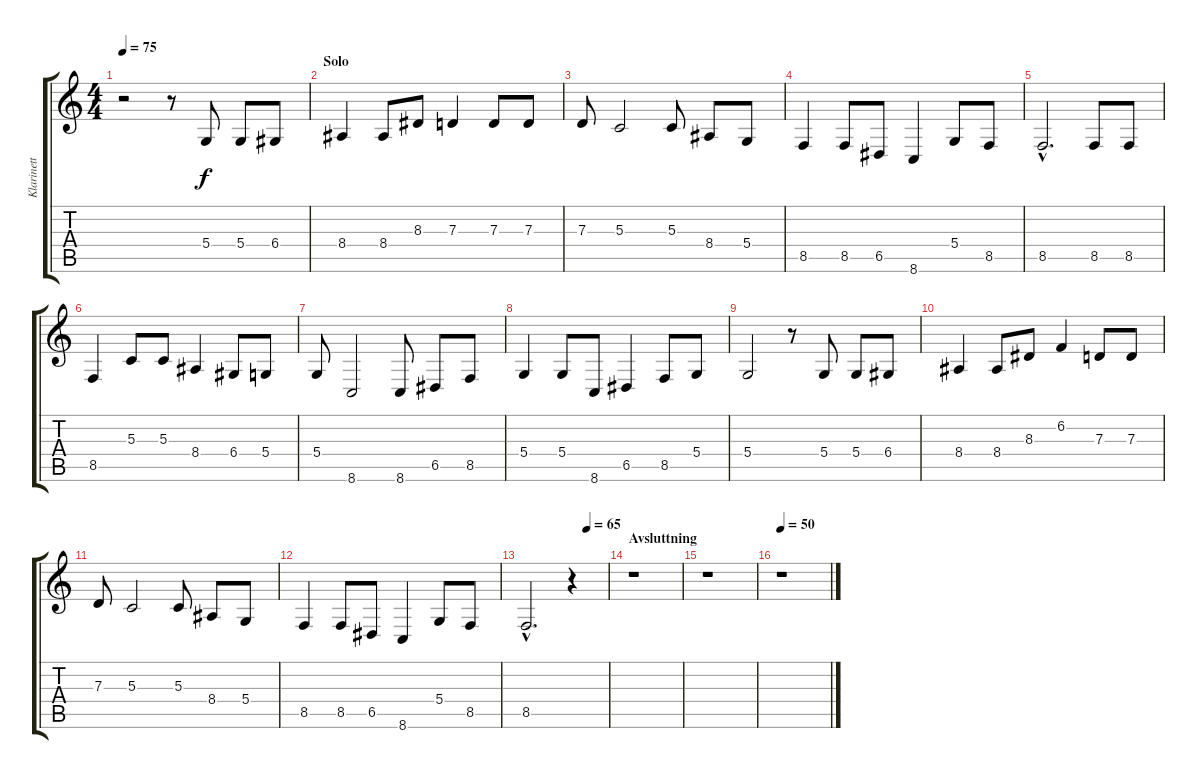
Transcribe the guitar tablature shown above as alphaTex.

\track ("Klarinett" "Klarinett") {instrument clarinet}
\staff {score tabs}
\tuning (E4 B3 G3 D3 A2 E2) {hide}
\ts (4 4)
\tempo 75
\clef g2
\ks c
r.2{dy f} r.8 5.4.8 5.4.8 6.4.8 |
\section ("" "Solo")
8.4.4 8.4.8 8.3.8 7.3.4 7.3.8 7.3.8 |
7.3.8 5.3.2 5.3.8 8.4.8 5.4.8 |
8.5.4 8.5.8 6.5.8 8.6.4 5.4.8 8.5.8 |
8.5{hac}.2{d} 8.5.8 8.5.8 |
8.5.4 5.3.8 5.3.8 8.4.4 6.4.8 5.4.8 |
5.4.8 8.6.2 8.6.8 6.5.8 8.5.8 |
5.4.4{volume 16} 5.4.8 8.6.8 6.5.4 8.5.8 5.4.8 |
5.4.2 r.8 5.4.8 5.4.8 6.4.8 |
8.4.4 8.4.8 8.3.8 6.2.4 7.3.8 7.3.8 |
7.3.8 5.3.2 5.3.8 8.4.8 5.4.8 |
8.5.4 8.5.8 6.5.8 8.6.4 5.4.8 8.5.8 |
\tempo (65 0.75)
8.5{hac}.2{d} r.4 |
\section ("" "Avsluttning")
r.1 |
r.1 |
\tempo 50
r.1
